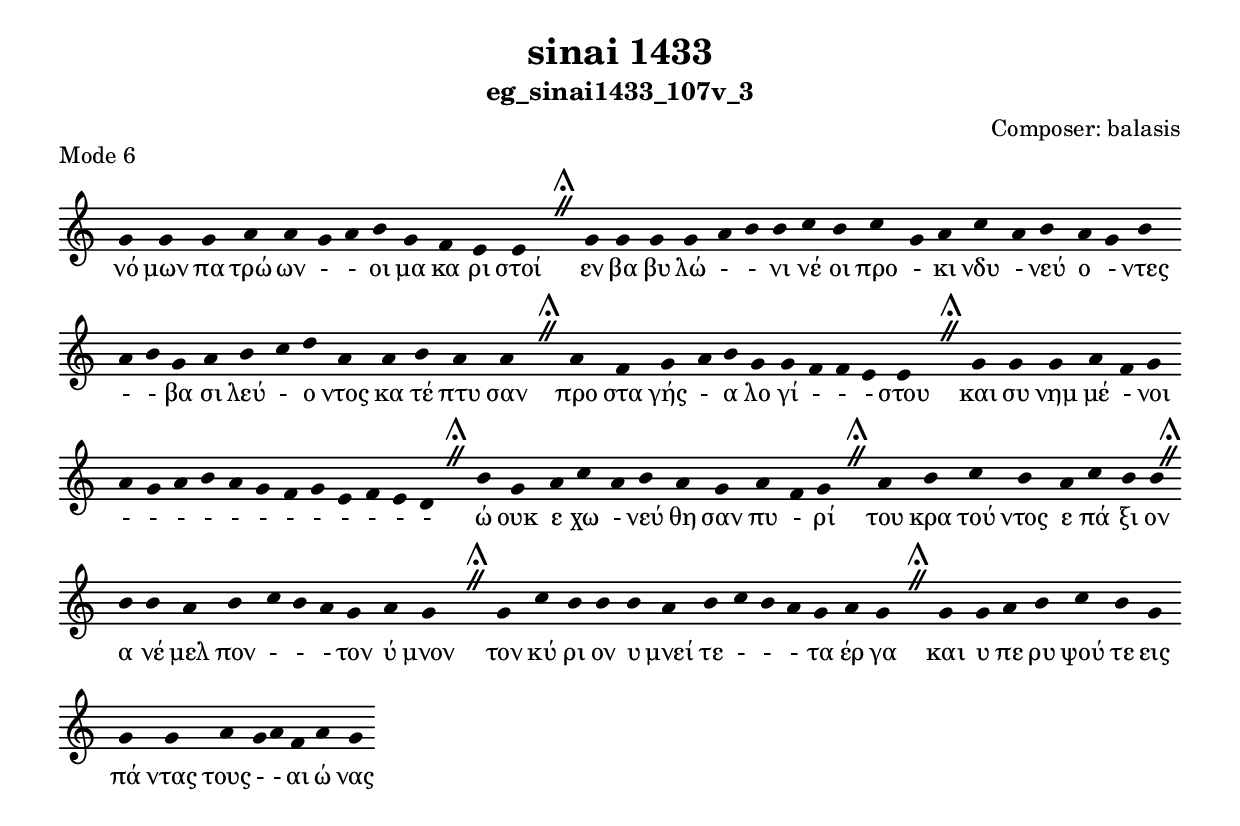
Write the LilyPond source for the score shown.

\include "gregorian.ly"

	\header {
 	  title = "sinai 1433"
	  subtitle = "eg_sinai1433_107v_3"
	  composer = "Composer: balasis"
	  piece = "Mode 6"
	}

	chant = {
	  g'4 g'4 g'4 a'4 a'4 g'4 a'4 b'4 g'4 f'4 e'4 e'4 \divisioMaior
 g'4 g'4 g'4 g'4 a'4 b'4 b'4 c''4 b'4 c''4 g'4 a'4 c''4 a'4 b'4 a'4 g'4 b'4 a'4 b'4 g'4 a'4 b'4 c''4 d''4 a'4 a'4 b'4 a'4 a'4 \divisioMaior
 a'4 f'4 g'4 a'4 b'4 g'4 g'4 f'4 f'4 e'4 e'4 \divisioMaior
 g'4 g'4 g'4 a'4 f'4 g'4 a'4 g'4 a'4 b'4 a'4 g'4 f'4 g'4 e'4 f'4 e'4 d'4 \divisioMaior
 b'4 g'4 a'4 c''4 a'4 b'4 a'4 g'4 a'4 f'4 g'4 \divisioMaior
 a'4 b'4 c''4 b'4 a'4 c''4 b'4 b'4 \divisioMaior
 b'4 b'4 a'4 b'4 c''4 b'4 a'4 g'4 a'4 g'4 \divisioMaior
 g'4 c''4 b'4 b'4 b'4 a'4 b'4 c''4 b'4 a'4 g'4 a'4 g'4 \divisioMaior
 g'4 g'4 a'4 b'4 c''4 b'4 g'4 g'4 g'4 a'4 g'4 a'4 f'4 a'4 g'4\finalis
	}

	verba = \lyricmode {νό μων πα τρώ ων -  - οι μα κα ρι στοί 
εν βα βυ λώ -  - νι νέ οι προ - κι νδυ - νεύ ο - ντες -  - βα σι λεύ - ο ντος κα τέ πτυ σαν 
προ στα γής - α λο γί -  -  - στου 
και συ νημ μέ - νοι -  -  -  -  -  -  -  -  -  -  -  - 
ώ ουκ ε χω - νεύ θη σαν πυ - ρί 
του κρα τού ντος ε πά ξι ον 
α νέ μελ πον -  -  - τον ύ μνον 
τον κύ ρι ον υ μνεί τε -  -  - τα έρ γα 
και υ πε ρυ ψού τε εις πά ντας τους -  - αι ώ νας 
	}


	\score {
	  \new Staff <<
	  \new Voice = "melody" \chant
	  \new Lyrics = "one" \lyricsto melody \verba
	  >>
	  \layout {
	    \context {
	      \Staff
	      \remove "Time_signature_engraver"
	      \remove "Bar_engraver"
	    }
	    \context {
	      \Voice
	      \remove "Stem_engraver"
	    }
	  }
	}